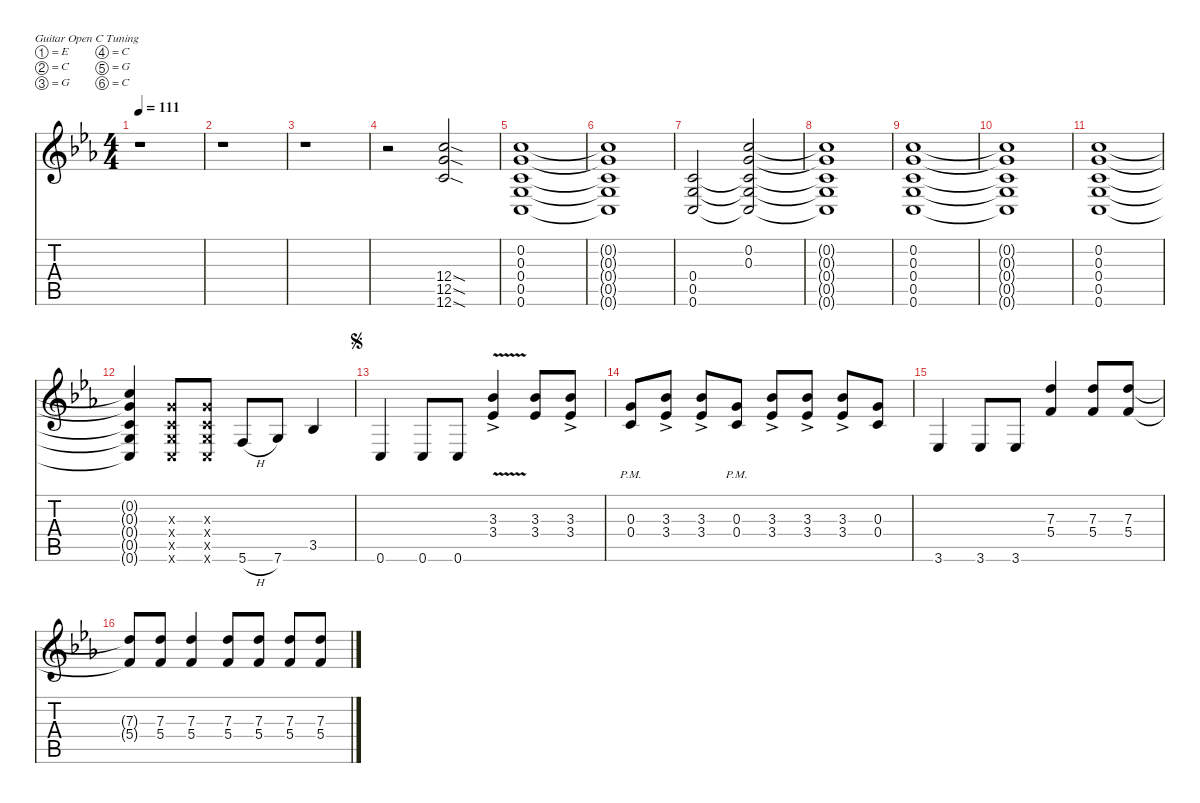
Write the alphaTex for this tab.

\defaultSystemsLayout 4
\hideDynamics
\bracketExtendMode nobrackets
\singleTrackTrackNamePolicy hidden
\multiTrackTrackNamePolicy hidden
\firstSystemTrackNameMode fullname
\firstSystemTrackNameOrientation horizontal
\otherSystemsTrackNameOrientation horizontal
\track ("Dev" "dist.guit.") {instrument distortionguitar}
\staff {score tabs}
\tuning (E4 C4 G3 C3 G2 C2)
\ts (4 4)
\tempo 111
\clef g2
\ks eb
r.1{dy f beam Down} |
r.1{beam Down} |
r.1{beam Down} |
r.2{beam Down} (12.4{sod acc forcenatural} 12.5{sod acc forcenatural} 12.6{sod acc forcenatural}).2{beam Up} |
(0.2{acc forcenatural} 0.3{acc forcenatural} 0.4{acc forcenatural} 0.5{acc forcenatural} 0.6{acc forcenatural}).1{beam Up} |
(0.2{t acc forcenatural} 0.3{t acc forcenatural} 0.4{t acc forcenatural} 0.5{t acc forcenatural} 0.6{t acc forcenatural}).1{beam Up} |
(0.4{acc forcenatural} 0.5{acc forcenatural} 0.6{acc forcenatural}).2{beam Up} (0.2{acc forcenatural} 0.3{acc forcenatural} 0.4{t acc forcenatural} 0.5{t acc forcenatural} 0.6{t acc forcenatural}).2{beam Up} |
(0.2{t acc forcenatural} 0.3{t acc forcenatural} 0.4{t acc forcenatural} 0.5{t acc forcenatural} 0.6{t acc forcenatural}).1{beam Up} |
(0.2{acc forcenatural} 0.3{acc forcenatural} 0.4{acc forcenatural} 0.5{acc forcenatural} 0.6{acc forcenatural}).1{beam Up} |
(0.2{t acc forcenatural} 0.3{t acc forcenatural} 0.4{t acc forcenatural} 0.5{t acc forcenatural} 0.6{t acc forcenatural}).1{beam Up} |
(0.2{acc forcenatural} 0.3{acc forcenatural} 0.4{acc forcenatural} 0.5{acc forcenatural} 0.6{acc forcenatural}).1{beam Up} |
(0.2{t acc forcenatural} 0.3{t acc forcenatural} 0.4{t acc forcenatural} 0.5{t acc forcenatural} 0.6{t acc forcenatural}).4{beam Up} (0.3{x acc forcenatural} 0.4{x acc forcenatural} 0.5{x acc forcenatural} 0.6{x acc forcenatural}).8{beam Up} (0.3{x acc forcenatural} 0.4{x acc forcenatural} 0.5{x acc forcenatural} 0.6{x acc forcenatural}).8{beam Up} 5.6{h acc forcenatural}.8{beam Up} 7.6{acc forcenatural}.8{beam Up} 3.5{acc b}.4{beam Up} |
\jump segno
0.6{acc forcenatural}.4{beam Up} 0.6{acc forcenatural}.8{beam Up} 0.6{acc forcenatural}.8{beam Up} (3.3{v ac acc b} 3.4{v ac acc b}).4{beam Up} (3.3{acc b} 3.4{acc b}).8{beam Up} (3.3{ac acc b} 3.4{ac acc b}).8{beam Up} |
(0.3{pm acc forcenatural} 0.4{pm acc forcenatural}).8{beam Up} (3.3{ac acc b} 3.4{ac acc b}).8{beam Up} (3.3{ac acc b} 3.4{ac acc b}).8{beam Up} (0.3{pm acc forcenatural} 0.4{pm acc forcenatural}).8{beam Up} (3.3{ac acc b} 3.4{ac acc b}).8{beam Up} (3.3{ac acc b} 3.4{ac acc b}).8{beam Up} (3.3{ac acc b} 3.4{ac acc b}).8{beam Up} (0.3{acc forcenatural} 0.4{acc forcenatural}).8{beam Up} |
3.6{acc b}.4{beam Up} 3.6{acc b}.8{beam Up} 3.6{acc b}.8{beam Up} (7.3{acc forcenatural} 5.4{acc forcenatural}).4{beam Up} (7.3{acc forcenatural} 5.4{acc forcenatural}).8{beam Up} (7.3{acc forcenatural} 5.4{acc forcenatural}).8{beam Up} |
(7.3{t acc forcenatural} 5.4{t acc forcenatural}).8{beam Up} (7.3{acc forcenatural} 5.4{acc forcenatural}).8{beam Up} (7.3{acc forcenatural} 5.4{acc forcenatural}).4{beam Up} (7.3{acc forcenatural} 5.4{acc forcenatural}).8{beam Up} (7.3{acc forcenatural} 5.4{acc forcenatural}).8{beam Up} (7.3{acc forcenatural} 5.4{acc forcenatural}).8{beam Up} (7.3{acc forcenatural} 5.4{acc forcenatural}).8{beam Up}
